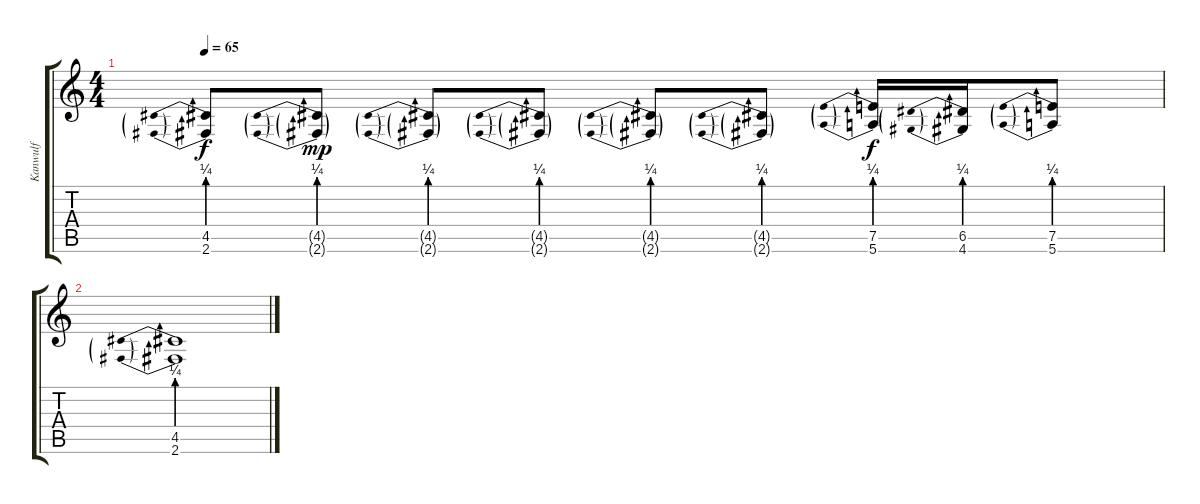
\track ("Kanwulf" "Kanwulf") {instrument distortionguitar}
\staff {score tabs}
\tuning (E4 B3 G3 D3 A2 E2) {hide}
\ts (4 4)
\tempo 65
\clef g2
\ks c
(4.5{be (prebend 0 1 60 1)} 2.6{be (prebend 0 1 60 1)}).8{dy f volume 6} (4.5{be (prebend 0 1 60 1) g} 2.6{be (prebend 0 1 60 1) g}).8{dy mp} (4.5{be (prebend 0 1 60 1) g} 2.6{be (prebend 0 1 60 1) g}).8 (4.5{be (prebend 0 1 60 1) g} 2.6{be (prebend 0 1 60 1) g}).8 (4.5{be (prebend 0 1 60 1) g} 2.6{be (prebend 0 1 60 1) g}).8 (4.5{be (prebend 0 1 60 1) g} 2.6{be (prebend 0 1 60 1) g}).8 (7.5{be (prebend 0 1 60 1)} 5.6{be (prebend 0 1 60 1)}).16{dy f} (6.5{be (prebend 0 1 60 1)} 4.6{be (prebend 0 1 60 1)}).16 (7.5{be (prebend 0 1 60 1)} 5.6{be (prebend 0 1 60 1)}).8 |
(4.5{be (prebend 0 1 60 1)} 2.6{be (prebend 0 1 60 1)}).1{volume 3}
